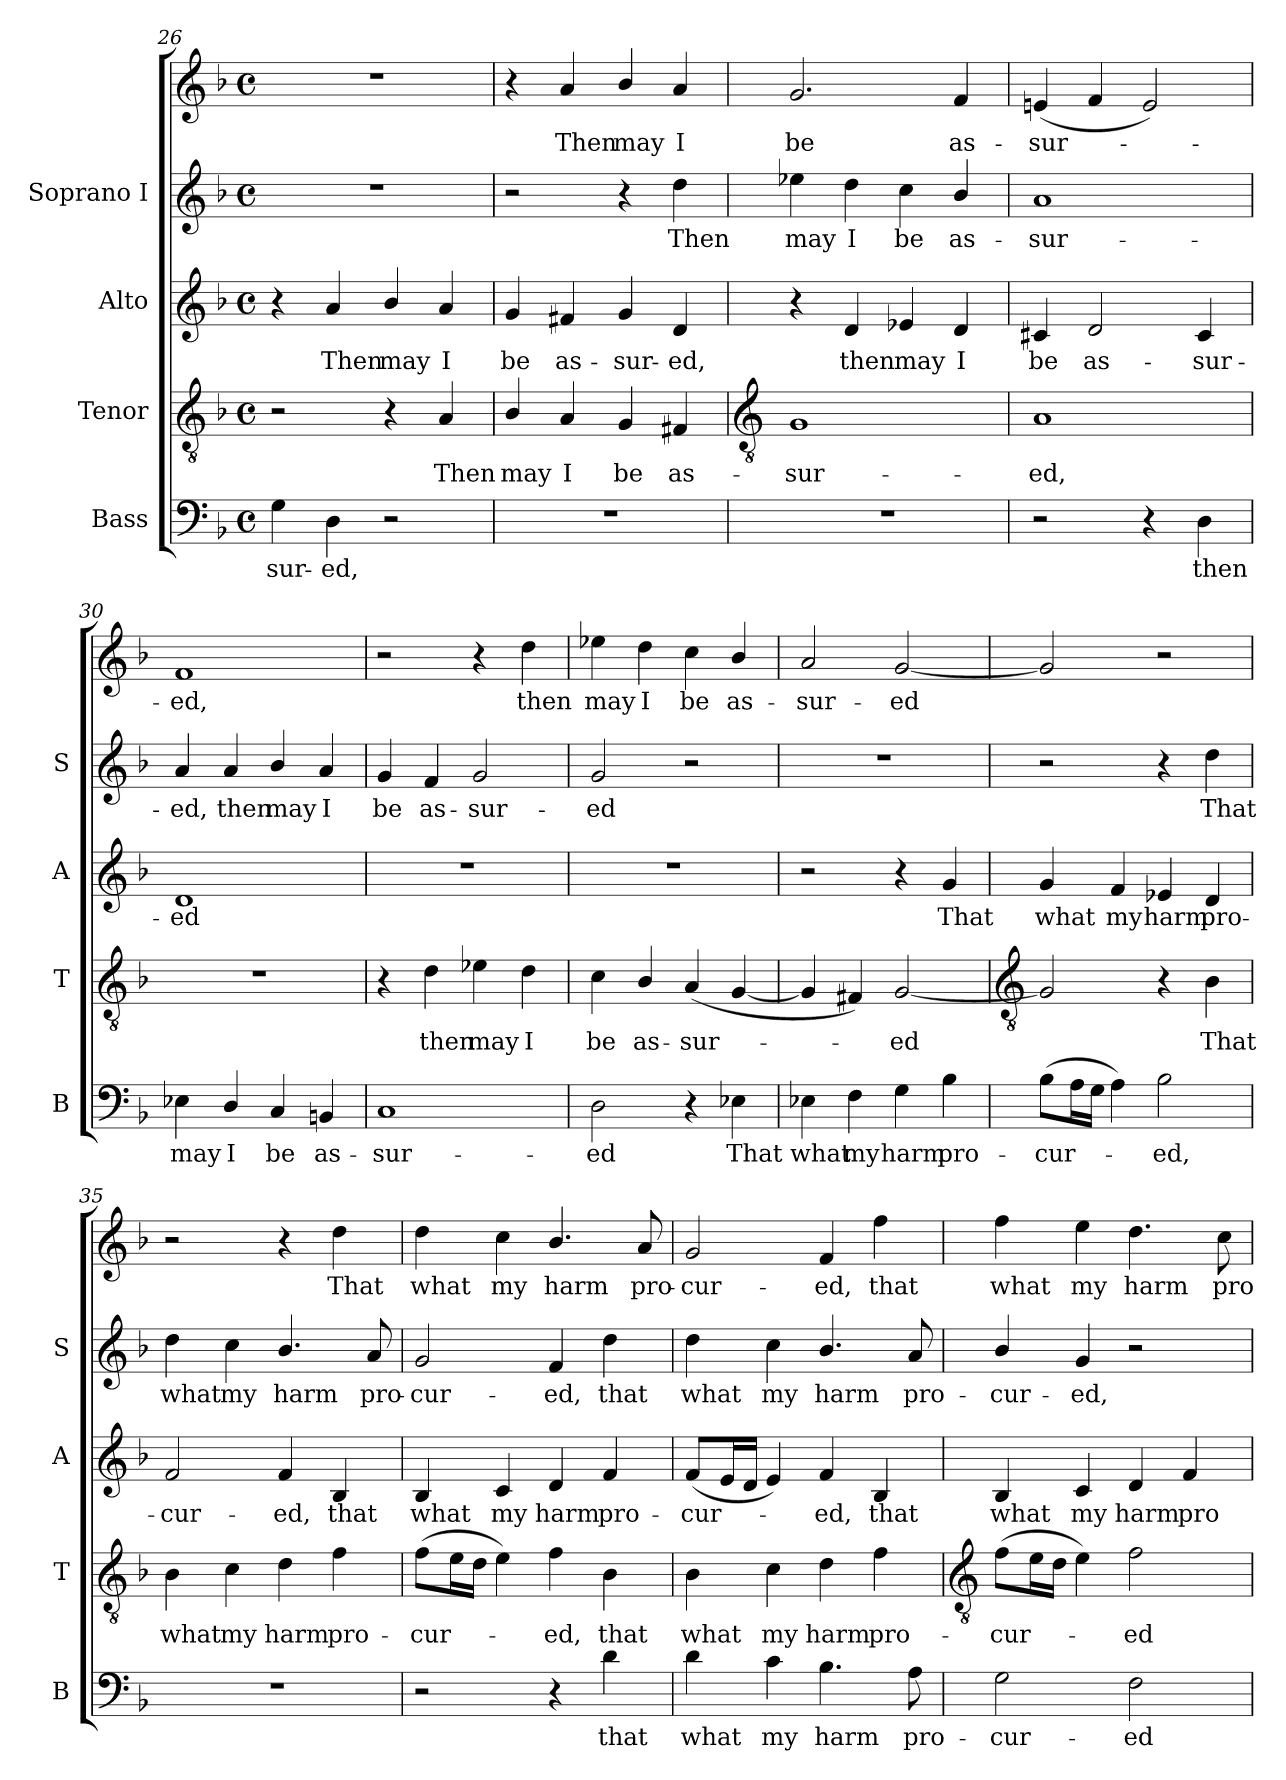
**kern	**text	**kern	**text	**kern	**text	**kern	**text	**kern	**text
*part4	*part4	*part3	*part3	*part2	*part2	*part1	*part1	*part1	*part1
*staff5	*staff5	*staff4	*staff4	*staff3	*staff3	*staff2	*staff2	*staff1	*staff1
*I"Bass	*	*I"Tenor	*	*I"Alto	*	*I"Soprano I	*	*	*
*I'B	*	*I'T	*	*I'A	*	*I'S	*	*	*
*clefF4	*	*clefGv2	*	*clefG2	*	*clefG2	*	*clefG2	*
*k[b-]	*	*k[b-]	*	*k[b-]	*	*k[b-]	*	*k[b-]	*
*F:	*	*F:	*	*F:	*	*F:	*	*F:	*
*M4/4	*	*M4/4	*	*M4/4	*	*M4/4	*	*M4/4	*
*met(c)	*	*met(c)	*	*met(c)	*	*met(c)	*	*met(c)	*
=26	=26	=26	=26	=26	=26	=26	=26	=26	=26
!	!LO:LY:b	!	!	!	!	!	!	!	!
4G	-sur-	2r	.	4r	.	1r	.	1r	.
!	!LO:LY:b	!	!	!	!LO:LY:b	!	!	!	!
4D	-ed,	.	.	4a	Then	.	.	.	.
!	!	!	!	!	!LO:LY:b	!	!	!	!
2r	.	4r	.	4b-/	may	.	.	.	.
!	!	!	!LO:LY:b	!	!LO:LY:b	!	!	!	!
.	.	4A	Then	4a	I	.	.	.	.
!!LO:LB:g=z
=27	=27	=27	=27	=27	=27	=27	=27	=27	=27
!	!	!	!LO:LY:b	!	!LO:LY:b	!	!	!	!
1r	.	4B-/	may	4g	be	2r	.	4r	.
!	!	!	!LO:LY:b	!	!LO:LY:b	!	!	!	!LO:LY:b
.	.	4A	I	4f#X	as-	.	.	4a	Then
!	!	!	!LO:LY:b	!	!LO:LY:b	!	!	!	!LO:LY:b
.	.	4G	be	4g	-sur-	4r	.	4b-/	may
!	!	!	!LO:LY:b	!	!LO:LY:b	!	!LO:LY:b	!	!LO:LY:b
.	.	4F#X	as-	4d	-ed,	4dd	Then	4a	I
!!LO:LB:g=z
=28	=28	=28	=28	=28	=28	=28	=28	=28	=28
*	*	*clefGv2	*	*	*	*	*	*	*
!	!	!	!LO:LY:b	!	!	!	!LO:LY:b	!	!LO:LY:b
1r	.	1G	-sur-	4r	.	4ee-X	-may	2.g	be
!	!	!	!	!	!LO:LY:b	!	!LO:LY:b	!	!
.	.	.	.	4d	then	4dd	I	.	.
!	!	!	!	!	!LO:LY:b	!	!LO:LY:b	!	!
.	.	.	.	4e-X	may	4cc	be	.	.
!	!	!	!	!	!LO:LY:b	!	!LO:LY:b	!	!LO:LY:b
.	.	.	.	4d	I	4b-/	as-	4f	as-
=29	=29	=29	=29	=29	=29	=29	=29	=29	=29
!	!	!	!LO:LY:b	!	!LO:LY:b	!	!LO:LY:b	!	!LO:LY:b
2r	.	1A	-ed,	4c#X	be	1a	sur-	(<4en	-sur-
!	!	!	!	!	!LO:LY:b	!	!	!	!
.	.	.	.	2d	as-	.	.	4f	.
4r	.	.	.	.	.	.	.	2e)	.
!	!LO:LY:b	!	!	!	!LO:LY:b	!	!	!	!
4D	then	.	.	4c#	-sur-	.	.	.	.
=30	=30	=30	=30	=30	=30	=30	=30	=30	=30
!	!LO:LY:b	!	!	!	!LO:LY:b	!	!LO:LY:b	!	!LO:LY:b
4E-X	may	1r	.	1d	-ed	4a	ed,	1f	-ed,
!	!LO:LY:b	!	!	!	!	!	!LO:LY:b	!	!
4D/	I	.	.	.	.	4a	then	.	.
!	!LO:LY:b	!	!	!	!	!	!LO:LY:b	!	!
4C	be	.	.	.	.	4b-/	may	.	.
!	!LO:LY:b	!	!	!	!	!	!LO:LY:b	!	!
4BBn	as-	.	.	.	.	4a	I	.	.
=31	=31	=31	=31	=31	=31	=31	=31	=31	=31
!	!LO:LY:b	!	!	!	!	!	!LO:LY:b	!	!
1C	-sur-	4r	.	1r	.	4g	be	2r	.
!	!	!	!LO:LY:b	!	!	!	!LO:LY:b	!	!
.	.	4d	then	.	.	4f	as-	.	.
!	!	!	!LO:LY:b	!	!	!	!LO:LY:b	!	!
.	.	4e-X	may	.	.	2g	-sur-	4r	.
!	!	!	!LO:LY:b	!	!	!	!	!	!LO:LY:b
.	.	4d	I	.	.	.	.	4dd	then
=32	=32	=32	=32	=32	=32	=32	=32	=32	=32
!	!LO:LY:b	!	!LO:LY:b	!	!	!	!LO:LY:b	!	!LO:LY:b
2D	-ed	4c	be	1r	.	2g	-ed	4ee-X	-may
!	!	!	!LO:LY:b	!	!	!	!	!	!LO:LY:b
.	.	4B-/	as-	.	.	.	.	4dd	I
!	!	!	!LO:LY:b	!	!	!	!	!	!LO:LY:b
4r	.	(<4A	-sur-	.	.	2r	.	4cc	be
!	!LO:LY:b	!	!	!	!	!	!	!	!LO:LY:b
4E-X	That	[4G	.	.	.	.	.	4b-/	as-
!!LO:LB:g=z
=33	=33	=33	=33	=33	=33	=33	=33	=33	=33
!	!LO:LY:b	!	!	!	!	!	!	!	!LO:LY:b
4E-X	what	4G]	.	2r	.	1r	.	2a	sur-
!	!LO:LY:b	!	!	!	!	!	!	!	!
4F	my	4F#X)	.	.	.	.	.	.	.
!	!LO:LY:b	!	!LO:LY:b	!	!	!	!	!	!LO:LY:b
4G	harm	[2G	-ed	4r	.	.	.	[2g	-ed
!	!LO:LY:b	!	!	!	!LO:LY:b	!	!	!	!
4B-	pro-	.	.	4g	That	.	.	.	.
!!LO:LB:g=z
=34	=34	=34	=34	=34	=34	=34	=34	=34	=34
*	*	*clefGv2	*	*	*	*	*	*	*
!	!LO:LY:b	!	!	!	!LO:LY:b	!	!	!	!
(>8B-L	-cur-	2G]	.	4g	what	2r	.	2g]	.
16AL	.	.	.	.	.	.	.	.	.
16GJJ	.	.	.	.	.	.	.	.	.
!	!	!	!	!	!LO:LY:b	!	!	!	!
4A)	.	.	.	4f	my	.	.	.	.
!	!LO:LY:b	!	!	!	!LO:LY:b	!	!	!	!
2B-	ed,	4r	.	4e-X	harm	4r	.	2r	.
!	!	!	!LO:LY:b	!	!LO:LY:b	!	!LO:LY:b	!	!
.	.	4B-	That	4d	pro-	4dd	That	.	.
=35	=35	=35	=35	=35	=35	=35	=35	=35	=35
!	!	!	!LO:LY:b	!	!LO:LY:b	!	!LO:LY:b	!	!
1r	.	4B-	what	2f	-cur-	4dd	what	2r	.
!	!	!	!LO:LY:b	!	!	!	!LO:LY:b	!	!
.	.	4c	my	.	.	4cc	my	.	.
!	!	!	!LO:LY:b	!	!LO:LY:b	!	!LO:LY:b	!	!
.	.	4d	harm	4f	-ed,	4.b-/	harm	4r	.
!	!	!	!LO:LY:b	!	!LO:LY:b	!	!	!	!LO:LY:b
.	.	4f	pro-	4B-	that	.	.	4dd	That
!	!	!	!	!	!	!	!LO:LY:b	!	!
.	.	.	.	.	.	8a	pro-	.	.
=36	=36	=36	=36	=36	=36	=36	=36	=36	=36
!	!	!	!LO:LY:b	!	!LO:LY:b	!	!LO:LY:b	!	!LO:LY:b
2r	.	(>8fL	-cur-	4B-	what	2g	-cur-	4dd	-what
.	.	16eL	.	.	.	.	.	.	.
.	.	16dJJ	.	.	.	.	.	.	.
!	!	!	!	!	!LO:LY:b	!	!	!	!LO:LY:b
.	.	4e)	.	4c	my	.	.	4cc	my
!	!	!	!LO:LY:b	!	!LO:LY:b	!	!LO:LY:b	!	!LO:LY:b
4r	.	4f	ed,	4d	harm	4f	-ed,	4.b-/	harm
!	!LO:LY:b	!	!LO:LY:b	!	!LO:LY:b	!	!LO:LY:b	!	!
4d	that	4B-	that	4f	pro-	4dd	that	.	.
!	!	!	!	!	!	!	!	!	!LO:LY:b
.	.	.	.	.	.	.	.	8a	pro-
!!LO:LB:g=z
=37	=37	=37	=37	=37	=37	=37	=37	=37	=37
!	!LO:LY:b	!	!LO:LY:b	!	!LO:LY:b	!	!LO:LY:b	!	!LO:LY:b
4d	what	4B-	what	(<8fL	-cur-	4dd	what	2g	cur-
.	.	.	.	16eL	.	.	.	.	.
.	.	.	.	16dJJ	.	.	.	.	.
!	!LO:LY:b	!	!LO:LY:b	!	!	!	!LO:LY:b	!	!
4c	my	4c	my	4e)	.	4cc	my	.	.
!	!LO:LY:b	!	!LO:LY:b	!	!LO:LY:b	!	!LO:LY:b	!	!LO:LY:b
4.B-	harm	4d	harm	4f	ed,	4.b-/	harm	4f	-ed,
!	!	!	!LO:LY:b	!	!LO:LY:b	!	!	!	!LO:LY:b
.	.	4f	pro-	4B-	that	.	.	4ff	that
!	!LO:LY:b	!	!	!	!	!	!LO:LY:b	!	!
8A	pro-	.	.	.	.	8a	pro-	.	.
!!LO:LB:g=z
=38	=38	=38	=38	=38	=38	=38	=38	=38	=38
*	*	*clefGv2	*	*	*	*	*	*	*
!	!LO:LY:b	!	!LO:LY:b	!	!LO:LY:b	!	!LO:LY:b	!	!LO:LY:b
2G	-cur-	(>8fL	-cur-	4B-	what	4b-/	-cur-	4ff	-what
.	.	16eL	.	.	.	.	.	.	.
.	.	16dJJ	.	.	.	.	.	.	.
!	!	!	!	!	!LO:LY:b	!	!LO:LY:b	!	!LO:LY:b
.	.	4e)	.	4c	my	4g	-ed,	4ee	my
!	!LO:LY:b	!	!LO:LY:b	!	!LO:LY:b	!	!	!	!LO:LY:b
2F	-ed	2f	ed	4d	harm	2r	.	4.dd	harm
!	!	!	!	!	!LO:LY:b	!	!	!	!
.	.	.	.	4f	pro-	.	.	.	.
!	!	!	!	!	!	!	!	!	!LO:LY:b
.	.	.	.	.	.	.	.	8cc	pro-
=	=	=	=	=	=	=	=	=	=
*-	*-	*-	*-	*-	*-	*-	*-	*-	*-
